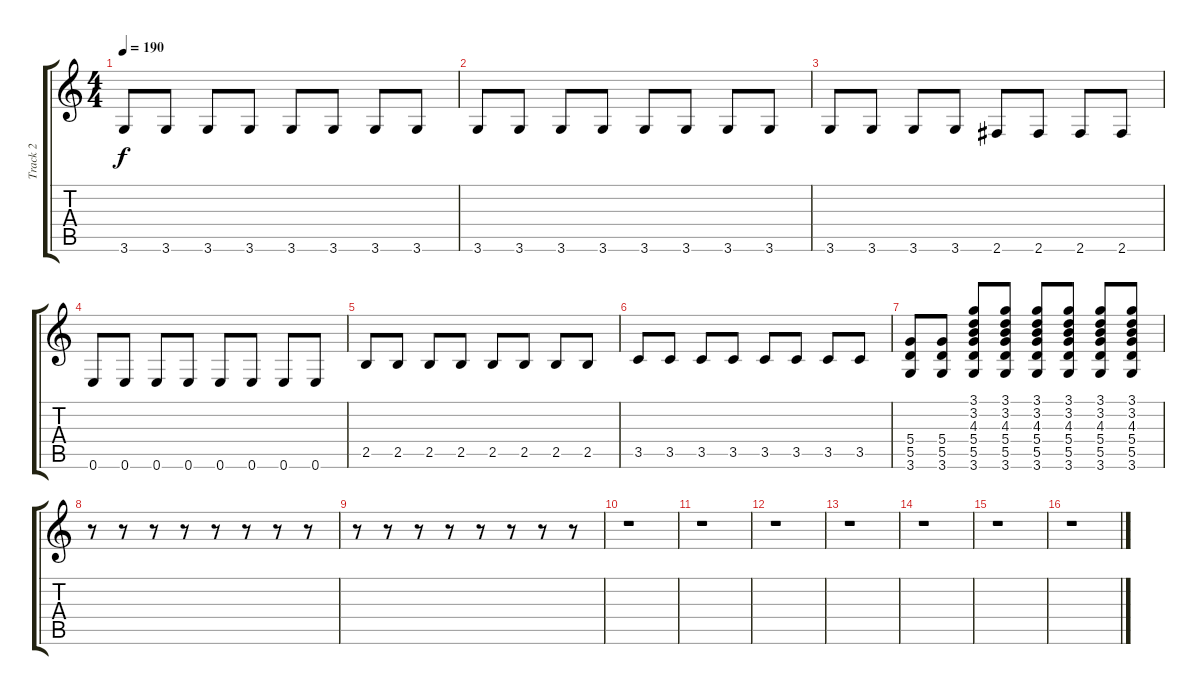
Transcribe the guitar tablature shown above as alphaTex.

\track ("Track 2" "Track 2") {instrument acousticguitarsteel}
\staff {score tabs}
\tuning (E4 B3 G3 D3 A2 E2) {hide}
\ts (4 4)
\tempo 190
\clef g2
\ks c
3.6.8{dy f} 3.6.8 3.6.8 3.6.8 3.6.8 3.6.8 3.6.8 3.6.8 |
3.6.8 3.6.8 3.6.8 3.6.8 3.6.8 3.6.8 3.6.8 3.6.8 |
3.6.8 3.6.8 3.6.8 3.6.8 2.6.8 2.6.8 2.6.8 2.6.8 |
0.6.8 0.6.8 0.6.8 0.6.8 0.6.8 0.6.8 0.6.8 0.6.8 |
2.5.8 2.5.8 2.5.8 2.5.8 2.5.8 2.5.8 2.5.8 2.5.8 |
3.5.8 3.5.8 3.5.8 3.5.8 3.5.8 3.5.8 3.5.8 3.5.8 |
(5.4 5.5 3.6).8 (5.4 5.5 3.6).8 (3.1 3.2 4.3 5.4 5.5 3.6).8 (3.1 3.2 4.3 5.4 5.5 3.6).8 (3.1 3.2 4.3 5.4 5.5 3.6).8 (3.1 3.2 4.3 5.4 5.5 3.6).8 (3.1 3.2 4.3 5.4 5.5 3.6).8 (3.1 3.2 4.3 5.4 5.5 3.6).8 |
r.8 r.8 r.8 r.8 r.8 r.8 r.8 r.8 |
r.8 r.8 r.8 r.8 r.8 r.8 r.8 r.8 |
r.1 |
r.1 |
r.1 |
r.1 |
r.1 |
r.1 |
r.1
